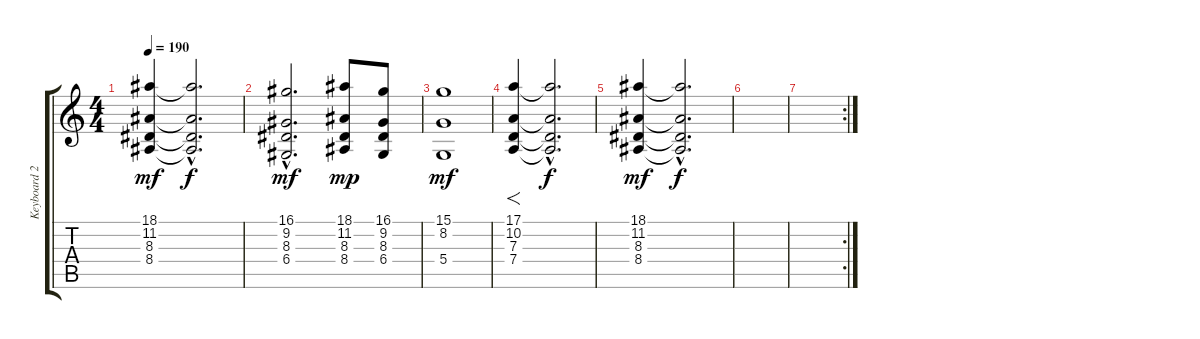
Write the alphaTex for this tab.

\track ("Keyboard 2" "Keyboard 2") {instrument choiraahs}
\staff {score tabs}
\tuning (E4 B3 G3 D3 A2 E2) {hide}
\ts (4 4)
\tempo 190
\clef g2
\ks c
(18.1 11.2 8.3 8.4).4{dy mf} (18.1{hac t} 11.2{hac t} 8.3{hac t} 8.4{hac t}).2{d dy f} |
(16.1{hac} 9.2{hac} 8.3{hac} 6.4{hac}).2{d dy mf} (18.1 11.2 8.3 8.4).8{dy mp} (16.1 9.2 8.3 6.4).8 |
(15.1 8.2 5.4).1{dy mf} |
(17.1 10.2 7.3 7.4).4{f} (17.1{hac t} 10.2{hac t} 7.3{hac t} 7.4{hac t}).2{d dy f} |
(18.1 11.2 8.3 8.4).4{dy mf} (18.1{hac t} 11.2{hac t} 8.3{hac t} 8.4{hac t}).2{d dy f} |
|
\rc 2
